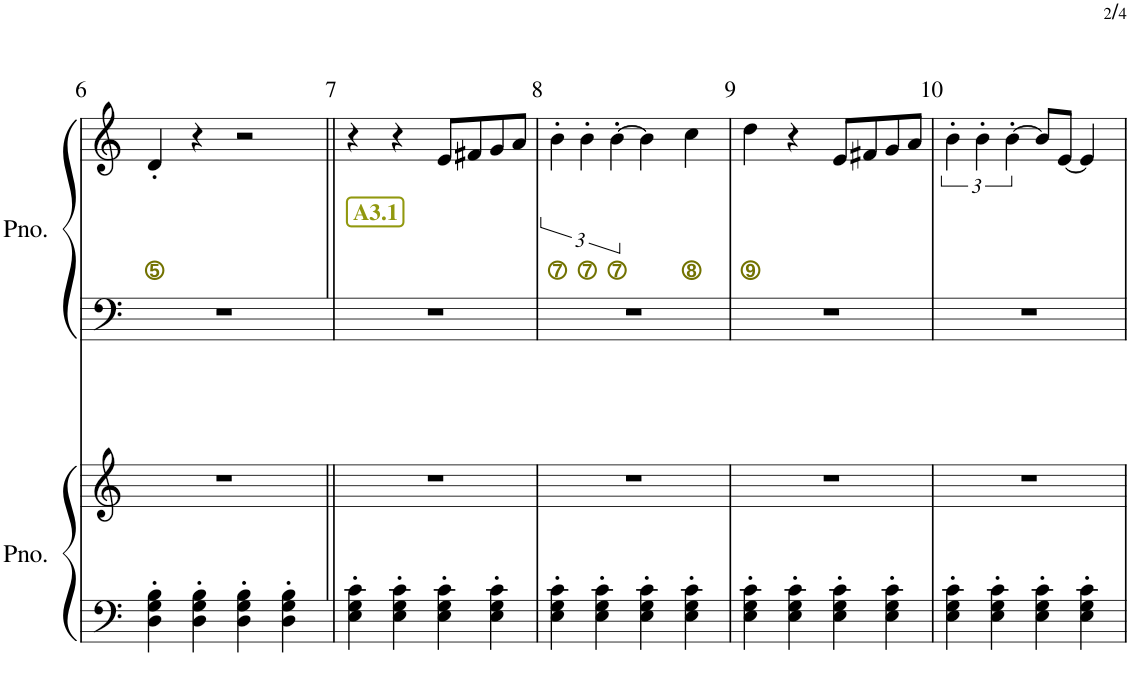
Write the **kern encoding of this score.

**kern	**kern	**kern	**kern	**text
*part2	*part2	*part1	*part1	*part1
*staff4	*staff3	*staff2	*staff1	*staff1
*I"ピアノ	*	*I"ピアノ	*	*
!!LO:PB:g=z
*clefF4	*clefG2	*clefF4	*clefG2	*
*k[]	*k[]	*k[]	*k[]	*
*M4/4	*M4/4	*M4/4	*M4/4	*
=6	=6	=6	=6	=6
!	!	!	!	!LO:LY:b:color=#727200
4D\' 4G\' 4B\'	1r	1r	4d'/	5
4D\' 4G\' 4B\'	.	.	4r	.
4D\' 4G\' 4B\'	.	.	2r	.
4D\' 4G\' 4B\'	.	.	.	.
!!LO:REH:place=s1:b:B:cj:color=#91980E:fs=11:t=A3.1
=7||	=7||	=7||	=7||	=7||
4E\' 4G\' 4c\'	1r	1r	4r	.
4E\' 4G\' 4c\'	.	.	4r	.
4E\' 4G\' 4c\'	.	.	8e/L	.
.	.	.	8f#X/	.
4E\' 4G\' 4c\'	.	.	8g/	.
.	.	.	8a/J	.
=8	=8	=8	=8	=8
!	!	!	!	!LO:LY:b:color=#727200
4E\' 4G\' 4c\'	1r	1r	6b'\	7
!	!	!	!	!LO:LY:b:color=#727200
.	.	.	6b'\	7
4E\' 4G\' 4c\'	.	.	.	.
!	!	!	!	!LO:LY:b:color=#727200
.	.	.	[6b'\	7
4E\' 4G\' 4c\'	.	.	4b\]	.
!	!	!	!	!LO:LY:b:color=#727200
4E\' 4G\' 4c\'	.	.	4cc\	8
=9	=9	=9	=9	=9
!	!	!	!	!LO:LY:b:color=#727200
4E\' 4G\' 4c\'	1r	1r	4dd\	9
4E\' 4G\' 4c\'	.	.	4r	.
4E\' 4G\' 4c\'	.	.	8e/L	.
.	.	.	8f#X/	.
4E\' 4G\' 4c\'	.	.	8g/	.
.	.	.	8a/J	.
=10	=10	=10	=10	=10
4E\' 4G\' 4c\'	1r	1r	6b'\	.
.	.	.	6b'\	.
4E\' 4G\' 4c\'	.	.	.	.
.	.	.	[6b'\	.
4E\' 4G\' 4c\'	.	.	8b/L]	.
.	.	.	[8e/J	.
4E\' 4G\' 4c\'	.	.	4e/]	.
=	=	=	=	=
*-	*-	*-	*-	*-
